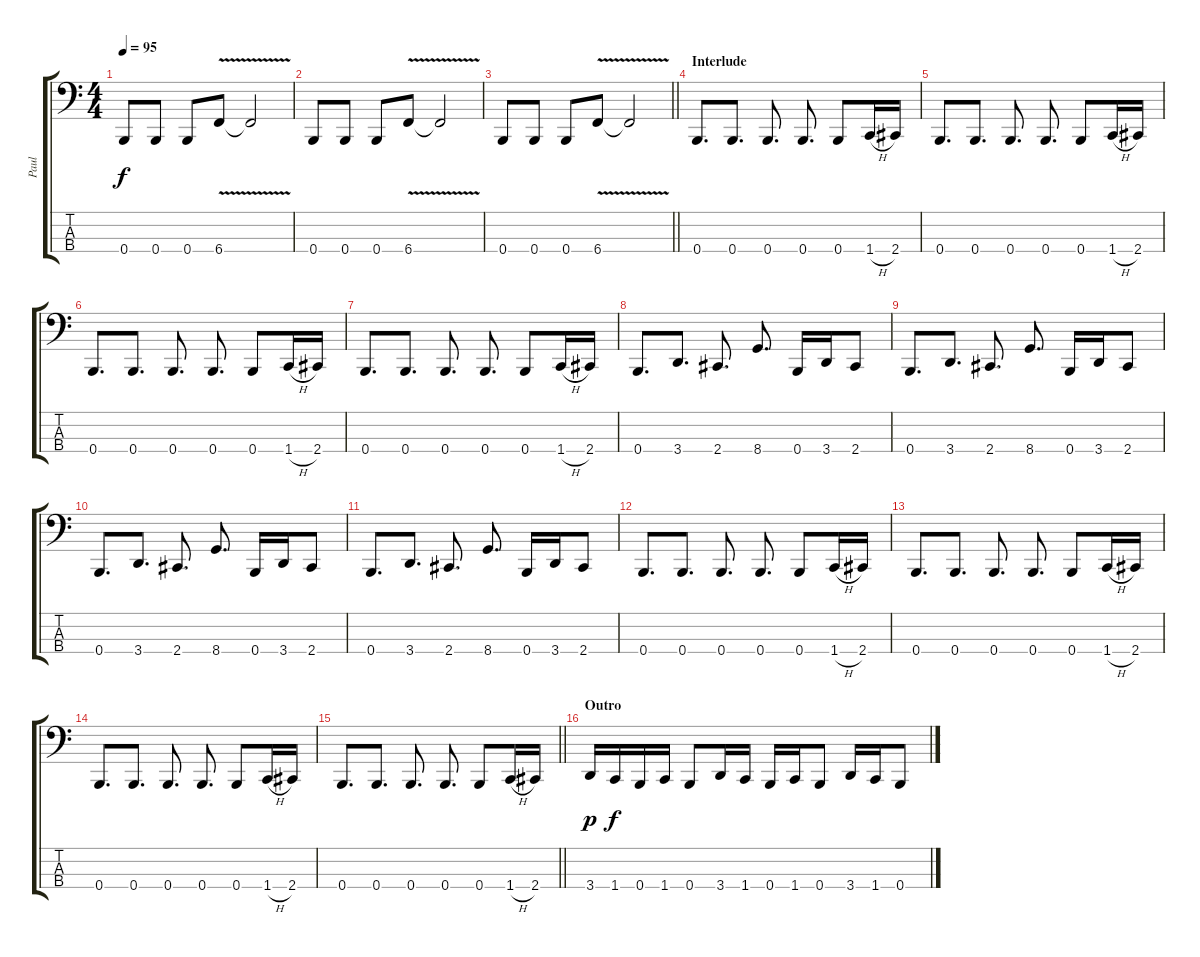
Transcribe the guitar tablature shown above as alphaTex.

\track ("Paul" "Paul") {instrument electricbasspick}
\staff {score tabs}
\tuning (E2 B1 Gb1 B0) {hide}
\ts (4 4)
\tempo 95
\clef f4
\ks c
0.4.8{dy f} 0.4.8 0.4.8 6.4{v}.8 6.4{v t}.2 |
0.4.8 0.4.8 0.4.8 6.4{v}.8 6.4{v t}.2 |
\barLineRight lightlight
0.4.8 0.4.8 0.4.8 6.4{v}.8 6.4{v t}.2 |
\section ("" "Interlude")
0.4.8{d} 0.4.8{d} 0.4.8{d} 0.4.8{d} 0.4.8 1.4{h}.16 2.4.16 |
0.4.8{d} 0.4.8{d} 0.4.8{d} 0.4.8{d} 0.4.8 1.4{h}.16 2.4.16 |
0.4.8{d} 0.4.8{d} 0.4.8{d} 0.4.8{d} 0.4.8 1.4{h}.16 2.4.16 |
0.4.8{d} 0.4.8{d} 0.4.8{d} 0.4.8{d} 0.4.8 1.4{h}.16 2.4.16 |
0.4.8{d} 3.4.8{d} 2.4.8{d} 8.4.8{d} 0.4.16 3.4.16 2.4.8 |
0.4.8{d} 3.4.8{d} 2.4.8{d} 8.4.8{d} 0.4.16 3.4.16 2.4.8 |
0.4.8{d} 3.4.8{d} 2.4.8{d} 8.4.8{d} 0.4.16 3.4.16 2.4.8 |
0.4.8{d} 3.4.8{d} 2.4.8{d} 8.4.8{d} 0.4.16 3.4.16 2.4.8 |
0.4.8{d} 0.4.8{d} 0.4.8{d} 0.4.8{d} 0.4.8 1.4{h}.16 2.4.16 |
0.4.8{d} 0.4.8{d} 0.4.8{d} 0.4.8{d} 0.4.8 1.4{h}.16 2.4.16 |
0.4.8{d} 0.4.8{d} 0.4.8{d} 0.4.8{d} 0.4.8 1.4{h}.16 2.4.16 |
\barLineRight lightlight
0.4.8{d} 0.4.8{d} 0.4.8{d} 0.4.8{d} 0.4.8 1.4{h}.16 2.4.16 |
\section ("" "Outro")
3.4.16{dy p} 1.4.16{dy f} 0.4.16 1.4.16 0.4.8 3.4.16 1.4.16 0.4.16 1.4.16 0.4.8 3.4.16 1.4.16 0.4.8
